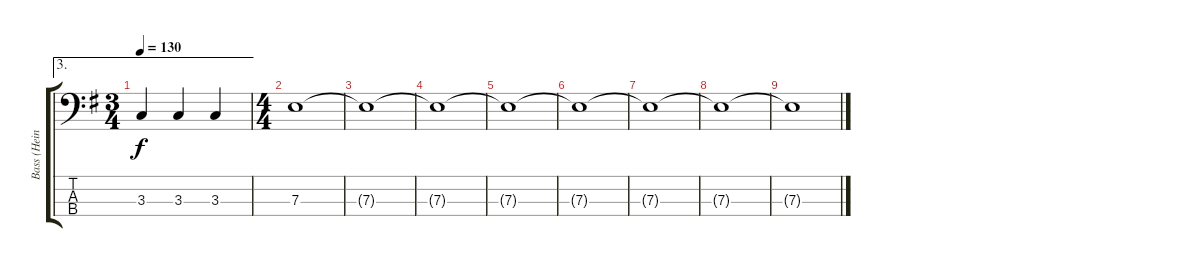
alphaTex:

\track ("Bass (Heini)" "Bass (Hein") {instrument electricbasspick}
\staff {score tabs}
\tuning (G2 D2 A1 E1) {hide}
\ae 3
\ts (3 4)
\tempo 130
\clef f4
\ks eminor
3.3.4{dy f} 3.3.4 3.3.4 |
\ts (4 4)
7.3.1 |
7.3{t}.1 |
7.3{t}.1 |
7.3{t}.1 |
7.3{t}.1 |
7.3{t}.1 |
7.3{t}.1 |
7.3{t}.1
